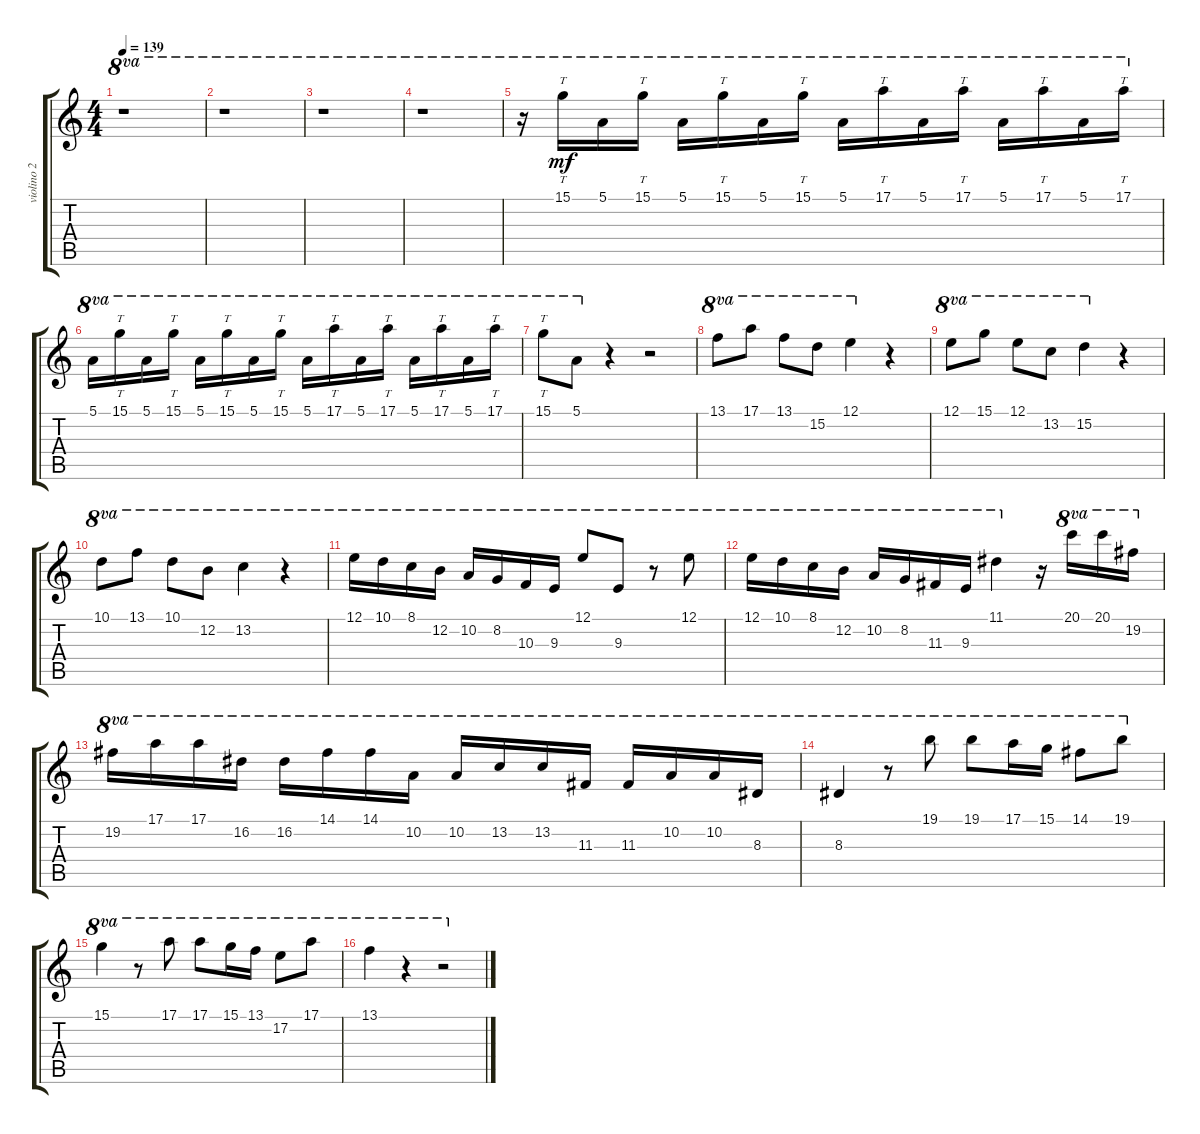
\track ("violino 2" "violino 2") {instrument overdrivenguitar}
\staff {score tabs}
\tuning (E4 B3 G3 D3 A2 E2) {hide}
\ts (4 4)
\tempo 139
\clef g2
\ks aminor
r.1{ot 8va dy mf} |
r.1{ot 8va} |
r.1{ot 8va} |
r.1{ot 8va} |
r.16{ot 8va} 15.1.16{tt ot 8va} 5.1.16{ot 8va} 15.1.16{tt ot 8va} 5.1.16{ot 8va} 15.1.16{tt ot 8va} 5.1.16{ot 8va} 15.1.16{tt ot 8va} 5.1.16{ot 8va} 17.1.16{tt ot 8va} 5.1.16{ot 8va} 17.1.16{tt ot 8va} 5.1.16{ot 8va} 17.1.16{tt ot 8va} 5.1.16{ot 8va} 17.1.16{tt ot 8va} |
5.1.16{ot 8va} 15.1.16{tt ot 8va} 5.1.16{ot 8va} 15.1.16{tt ot 8va} 5.1.16{ot 8va} 15.1.16{tt ot 8va} 5.1.16{ot 8va} 15.1.16{tt ot 8va} 5.1.16{ot 8va} 17.1.16{tt ot 8va} 5.1.16{ot 8va} 17.1.16{tt ot 8va} 5.1.16{ot 8va} 17.1.16{tt ot 8va} 5.1.16{ot 8va} 17.1.16{tt ot 8va} |
15.1.8{tt ot 8va} 5.1.8{ot 8va} r.4 r.2 |
13.1.8{ot 8va} 17.1.8{ot 8va} 13.1.8{ot 8va} 15.2.8{ot 8va} 12.1.4{ot 8va} r.4 |
12.1.8{ot 8va} 15.1.8{ot 8va} 12.1.8{ot 8va} 13.2.8{ot 8va} 15.2.4{ot 8va} r.4 |
10.1.8{ot 8va} 13.1.8{ot 8va} 10.1.8{ot 8va} 12.2.8{ot 8va} 13.2.4{ot 8va} r.4{ot 8va} |
12.1.16{ot 8va} 10.1.16{ot 8va} 8.1.16{ot 8va} 12.2.16{ot 8va} 10.2.16{ot 8va} 8.2.16{ot 8va} 10.3.16{ot 8va} 9.3.16{ot 8va} 12.1.8{ot 8va} 9.3.8{ot 8va} r.8{ot 8va} 12.1.8{ot 8va} |
12.1.16{ot 8va} 10.1.16{ot 8va} 8.1.16{ot 8va} 12.2.16{ot 8va} 10.2.16{ot 8va} 8.2.16{ot 8va} 11.3.16{ot 8va} 9.3.16{ot 8va} 11.1.4{ot 8va} r.16 20.1.16{ot 8va} 20.1.16{ot 8va} 19.2.16{ot 8va} |
19.2.16{ot 8va} 17.1.16{ot 8va} 17.1.16{ot 8va} 16.2.16{ot 8va} 16.2.16{ot 8va} 14.1.16{ot 8va} 14.1.16{ot 8va} 10.2.16{ot 8va} 10.2.16{ot 8va} 13.2.16{ot 8va} 13.2.16{ot 8va} 11.3.16{ot 8va} 11.3.16{ot 8va} 10.2.16{ot 8va} 10.2.16{ot 8va} 8.3.16{ot 8va} |
8.3.4{ot 8va} r.8{ot 8va} 19.1.8{ot 8va} 19.1.8{ot 8va} 17.1.16{ot 8va} 15.1.16{ot 8va} 14.1.8{ot 8va} 19.1.8{ot 8va} |
15.1.4{ot 8va} r.8{ot 8va} 17.1.8{ot 8va} 17.1.8{ot 8va} 15.1.16{ot 8va} 13.1.16{ot 8va} 17.2.8{ot 8va} 17.1.8{ot 8va} |
13.1.4{ot 8va} r.4{ot 8va} r.2{ot 8va}
